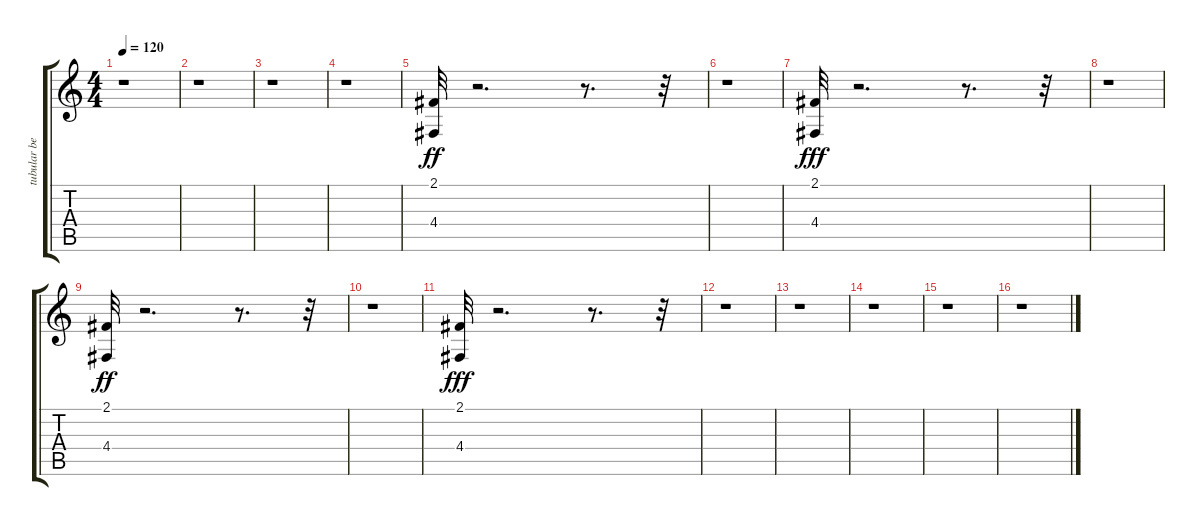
\track ("tubular bells" "tubular be") {instrument tubularbells}
\staff {score tabs}
\tuning (E4 B3 G3 D3 A2 E2) {hide}
\ts (4 4)
\tempo 120
\clef g2
\ks c
r.1{dy ff} |
r.1 |
r.1 |
r.1 |
(2.1 4.4).32 r.2{d} r.8{d} r.32 |
r.1 |
(2.1 4.4).32{dy fff} r.2{d} r.8{d} r.32 |
r.1 |
(2.1 4.4).32{dy ff} r.2{d} r.8{d} r.32 |
r.1 |
(2.1 4.4).32{dy fff} r.2{d} r.8{d} r.32 |
r.1 |
r.1 |
r.1 |
r.1 |
r.1
